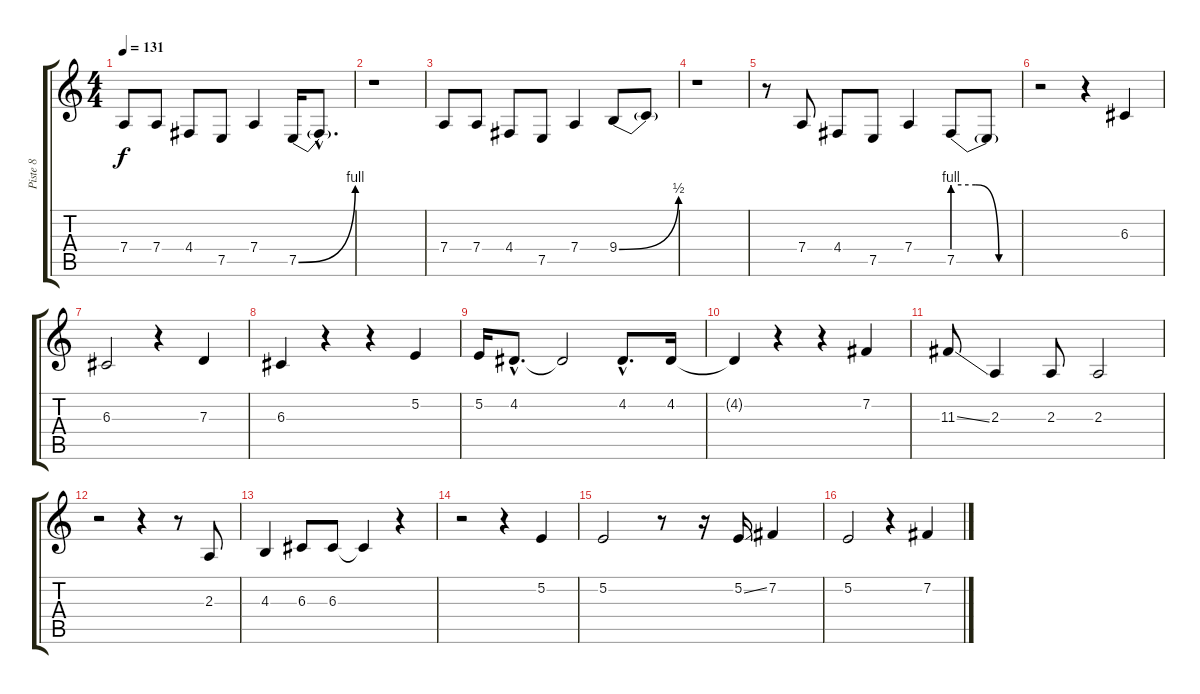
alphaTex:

\track ("Piste 8" "Piste 8") {instrument acousticgrandpiano}
\staff {score tabs}
\tuning (E4 B3 G3 D3 A2 E2) {hide}
\ts (4 4)
\tempo 131
\clef g2
\ks c
7.4.8{dy f instrument acousticgrandpiano} 7.4.8 4.4.8 7.5.8 7.4.4 7.5{be (bend 0 0 60 4)}.16 7.5{hac t}.8{d} |
r.1 |
7.4.8 7.4.8 4.4.8 7.5.8 7.4.4 9.4{be (bend 0 0 60 2)}.8 9.4{t}.8 |
r.1 |
r.8 7.4.8 4.4.8 7.5.8 7.4.4 7.5{be (custom 0 4 20 4 40 0 60 0)}.8 7.5{t}.8 |
r.2 r.4 6.3.4 |
6.3.2 r.4 7.3.4 |
6.3.4 r.4 r.4 5.2.4 |
5.2.16 4.2{hac}.8{d} 4.2{t}.2 4.2{hac}.8{d} 4.2.16 |
4.2{t}.4 r.4 r.4 7.2.4 |
11.3{ss}.8 2.3.4 2.3.8 2.3.2 |
r.2 r.4 r.8 2.3.8 |
4.3.4 6.3.8 6.3.8 6.3{t}.4 r.4 |
r.2 r.4 5.2.4 |
5.2.2 r.8 r.16 5.2{ss}.16 7.2.4 |
5.2.2 r.4 7.2.4
